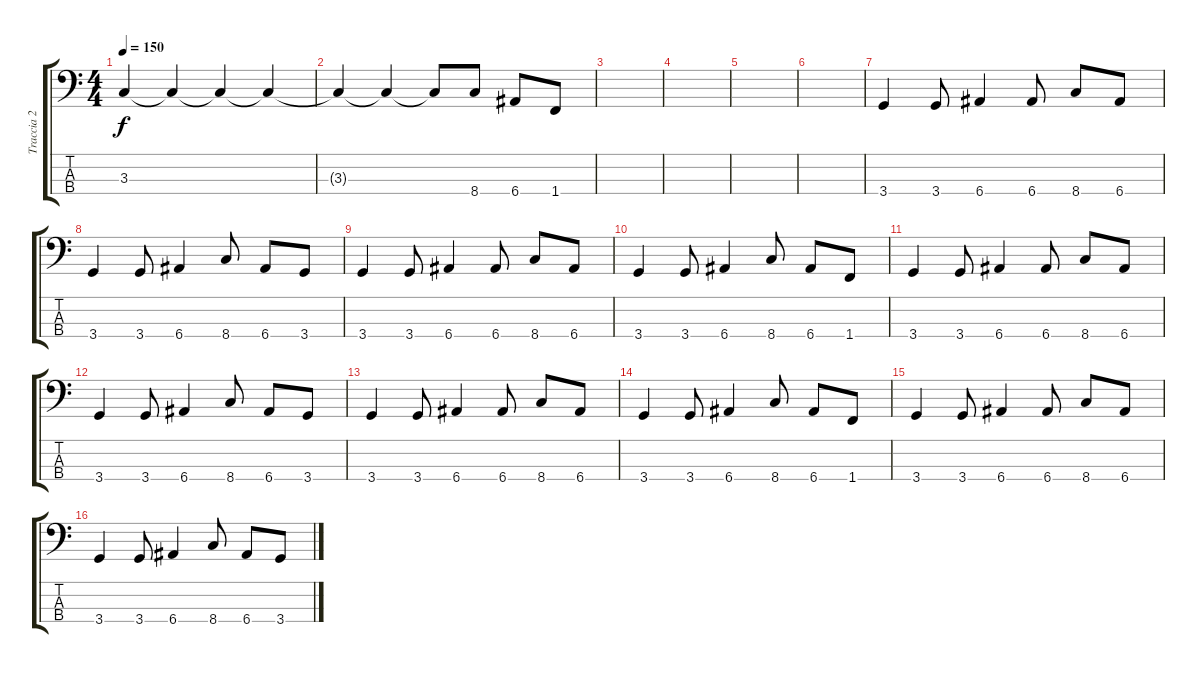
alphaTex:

\track ("Traccia 2" "Traccia 2") {instrument electricbasspick}
\staff {score tabs}
\tuning (G2 D2 A1 E1) {hide}
\ts (4 4)
\tempo 150
\clef f4
\ks c
3.3.4{dy f} 3.3{t}.4 3.3{t}.4 3.3{t}.4 |
3.3{t}.4 3.3{t}.4 3.3{t}.8 8.4.8 6.4.8 1.4.8 |
|
|
|
|
3.4.4 3.4.8 6.4.4 6.4.8 8.4.8 6.4.8 |
3.4.4 3.4.8 6.4.4 8.4.8 6.4.8 3.4.8 |
3.4.4 3.4.8 6.4.4 6.4.8 8.4.8 6.4.8 |
3.4.4 3.4.8 6.4.4 8.4.8 6.4.8 1.4.8 |
3.4.4 3.4.8 6.4.4 6.4.8 8.4.8 6.4.8 |
3.4.4 3.4.8 6.4.4 8.4.8 6.4.8 3.4.8 |
3.4.4 3.4.8 6.4.4 6.4.8 8.4.8 6.4.8 |
3.4.4 3.4.8 6.4.4 8.4.8 6.4.8 1.4.8 |
3.4.4 3.4.8 6.4.4 6.4.8 8.4.8 6.4.8 |
3.4.4 3.4.8 6.4.4 8.4.8 6.4.8 3.4.8
